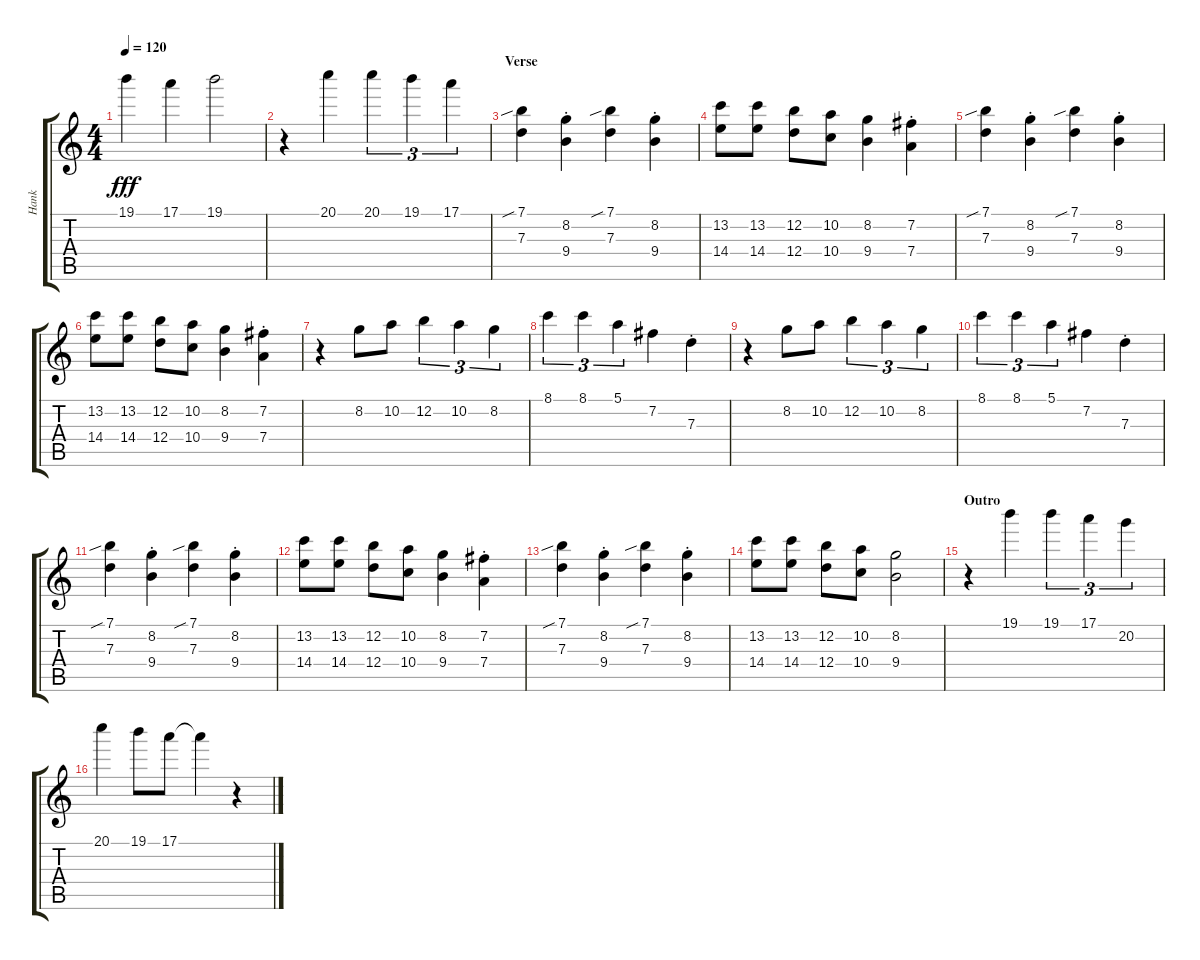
\track ("Hank" "Hank") {instrument electricguitarjazz}
\staff {score tabs}
\tuning (E4 B3 G3 D3 A2 E2) {hide}
\ts (4 4)
\tempo 120
\clef g2
\ks c
19.1.4{dy fff} 17.1.4 19.1.2 |
r.4 20.1.4 20.1.4{tu (3 2)} 19.1.4{tu (3 2)} 17.1.4{tu (3 2)} |
\section ("" "Verse")
(7.1{sib} 7.3).4 (8.2{st} 9.4{st}).4 (7.1{sib} 7.3).4 (8.2{st} 9.4{st}).4 |
(13.2 14.4).8 (13.2 14.4).8 (12.2 12.4).8 (10.2 10.4).8 (8.2 9.4).4 (7.2{st} 7.4{st}).4 |
(7.1{sib} 7.3).4 (8.2{st} 9.4{st}).4 (7.1{sib} 7.3).4 (8.2{st} 9.4{st}).4 |
(13.2 14.4).8 (13.2 14.4).8 (12.2 12.4).8 (10.2 10.4).8 (8.2 9.4).4 (7.2{st} 7.4{st}).4 |
r.4 8.2.8 10.2.8 12.2.4{tu (3 2)} 10.2.4{tu (3 2)} 8.2.4{tu (3 2)} |
8.1.4{tu (3 2)} 8.1.4{tu (3 2)} 5.1.4{tu (3 2)} 7.2.4 7.3{st}.4 |
r.4 8.2.8 10.2.8 12.2.4{tu (3 2)} 10.2.4{tu (3 2)} 8.2.4{tu (3 2)} |
8.1.4{tu (3 2)} 8.1.4{tu (3 2)} 5.1.4{tu (3 2)} 7.2.4 7.3{st}.4 |
(7.1{sib} 7.3).4 (8.2{st} 9.4{st}).4 (7.1{sib} 7.3).4 (8.2{st} 9.4{st}).4 |
(13.2 14.4).8 (13.2 14.4).8 (12.2 12.4).8 (10.2 10.4).8 (8.2 9.4).4 (7.2{st} 7.4{st}).4 |
(7.1{sib} 7.3).4 (8.2{st} 9.4{st}).4 (7.1{sib} 7.3).4 (8.2{st} 9.4{st}).4 |
(13.2 14.4).8 (13.2 14.4).8 (12.2 12.4).8 (10.2 10.4).8 (8.2 9.4).2 |
\section ("" "Outro")
r.4 19.1.4 19.1.4{tu (3 2)} 17.1.4{tu (3 2)} 20.2.4{tu (3 2)} |
20.1.4 19.1.8 17.1.8 17.1{t}.4 r.4
